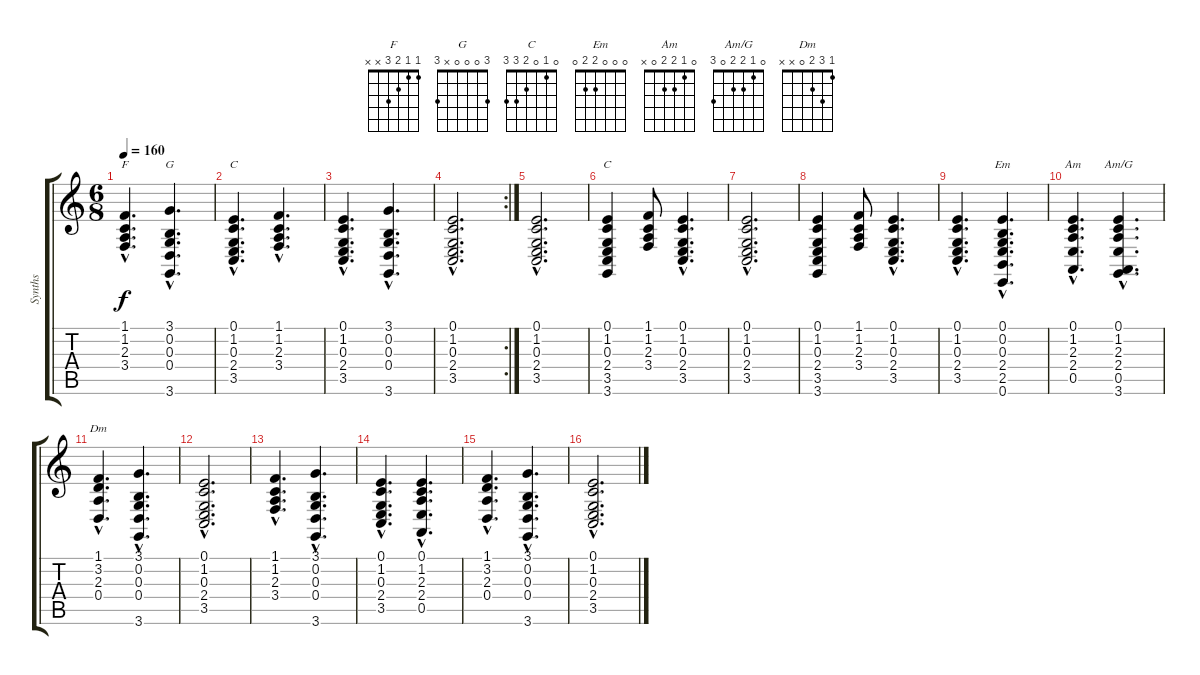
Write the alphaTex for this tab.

\track ("Synths" "Synths") {instrument pad2warm}
\staff {score tabs}
\tuning (E4 B3 G3 D3 A2 E2) {hide}
\chord ("F" 1 1 2 3 x x)
\chord ("G" 3 0 0 0 x 3)
\chord ("C" 0 1 0 2 3 x)
\chord ("C" 0 1 0 2 3 3)
\chord ("Em" 0 0 0 2 2 0)
\chord ("Am" 0 1 2 2 0 x)
\chord ("Am/G" 0 1 2 2 0 3)
\chord ("Dm" 1 3 2 0 x x)
\ts (6 8)
\tempo 160
\clef g2
\ks c
(1.1{hac} 1.2{hac} 2.3{hac} 3.4{hac}).4{d ch "F" dy f} (3.1{hac} 0.2{hac} 0.3{hac} 0.4{hac} 3.6{hac}).4{d ch "G"} |
(0.1{hac} 1.2{hac} 0.3{hac} 2.4{hac} 3.5{hac}).4{d ch "C"} (1.1{hac} 1.2{hac} 2.3{hac} 3.4{hac}).4{d} |
(0.1{hac} 1.2{hac} 0.3{hac} 2.4{hac} 3.5{hac}).4{d} (3.1{hac} 0.2{hac} 0.3{hac} 0.4{hac} 3.6{hac}).4{d} |
\rc 2
(0.1{hac} 1.2{hac} 0.3{hac} 2.4{hac} 3.5{hac}).2{d} |
(0.1{hac} 1.2{hac} 0.3{hac} 2.4{hac} 3.5{hac}).2{d} |
(0.1 1.2 0.3 2.4 3.5 3.6).4{ch "C"} (1.1 1.2 2.3 3.4).8 (0.1{hac} 1.2{hac} 0.3{hac} 2.4{hac} 3.5{hac}).4{d} |
(0.1{hac} 1.2{hac} 0.3{hac} 2.4{hac} 3.5{hac}).2{d} |
(0.1 1.2 0.3 2.4 3.5 3.6).4 (1.1 1.2 2.3 3.4).8 (0.1{hac} 1.2{hac} 0.3{hac} 2.4{hac} 3.5{hac}).4{d} |
(0.1{hac} 1.2{hac} 0.3{hac} 2.4{hac} 3.5{hac}).4{d} (0.1{hac} 0.2{hac} 0.3{hac} 2.4{hac} 2.5{hac} 0.6{hac}).4{d ch "Em"} |
(0.1{hac} 1.2{hac} 2.3{hac} 2.4{hac} 0.5{hac}).4{d ch "Am"} (0.1{hac} 1.2{hac} 2.3{hac} 2.4{hac} 0.5{hac} 3.6{hac}).4{d ch "Am/G"} |
(1.1{hac} 3.2{hac} 2.3{hac} 0.4{hac}).4{d ch "Dm"} (3.1{hac} 0.2{hac} 0.3{hac} 0.4{hac} 3.6{hac}).4{d} |
(0.1{hac} 1.2{hac} 0.3{hac} 2.4{hac} 3.5{hac}).2{d} |
(1.1{hac} 1.2{hac} 2.3{hac} 3.4{hac}).4{d} (3.1{hac} 0.2{hac} 0.3{hac} 0.4{hac} 3.6{hac}).4{d} |
(0.1{hac} 1.2{hac} 0.3{hac} 2.4{hac} 3.5{hac}).4{d} (0.1{hac} 1.2{hac} 2.3{hac} 2.4{hac} 0.5{hac}).4{d} |
(1.1{hac} 3.2{hac} 2.3{hac} 0.4{hac}).4{d} (3.1{hac} 0.2{hac} 0.3{hac} 0.4{hac} 3.6{hac}).4{d} |
(0.1{hac} 1.2{hac} 0.3{hac} 2.4{hac} 3.5{hac}).2{d}
